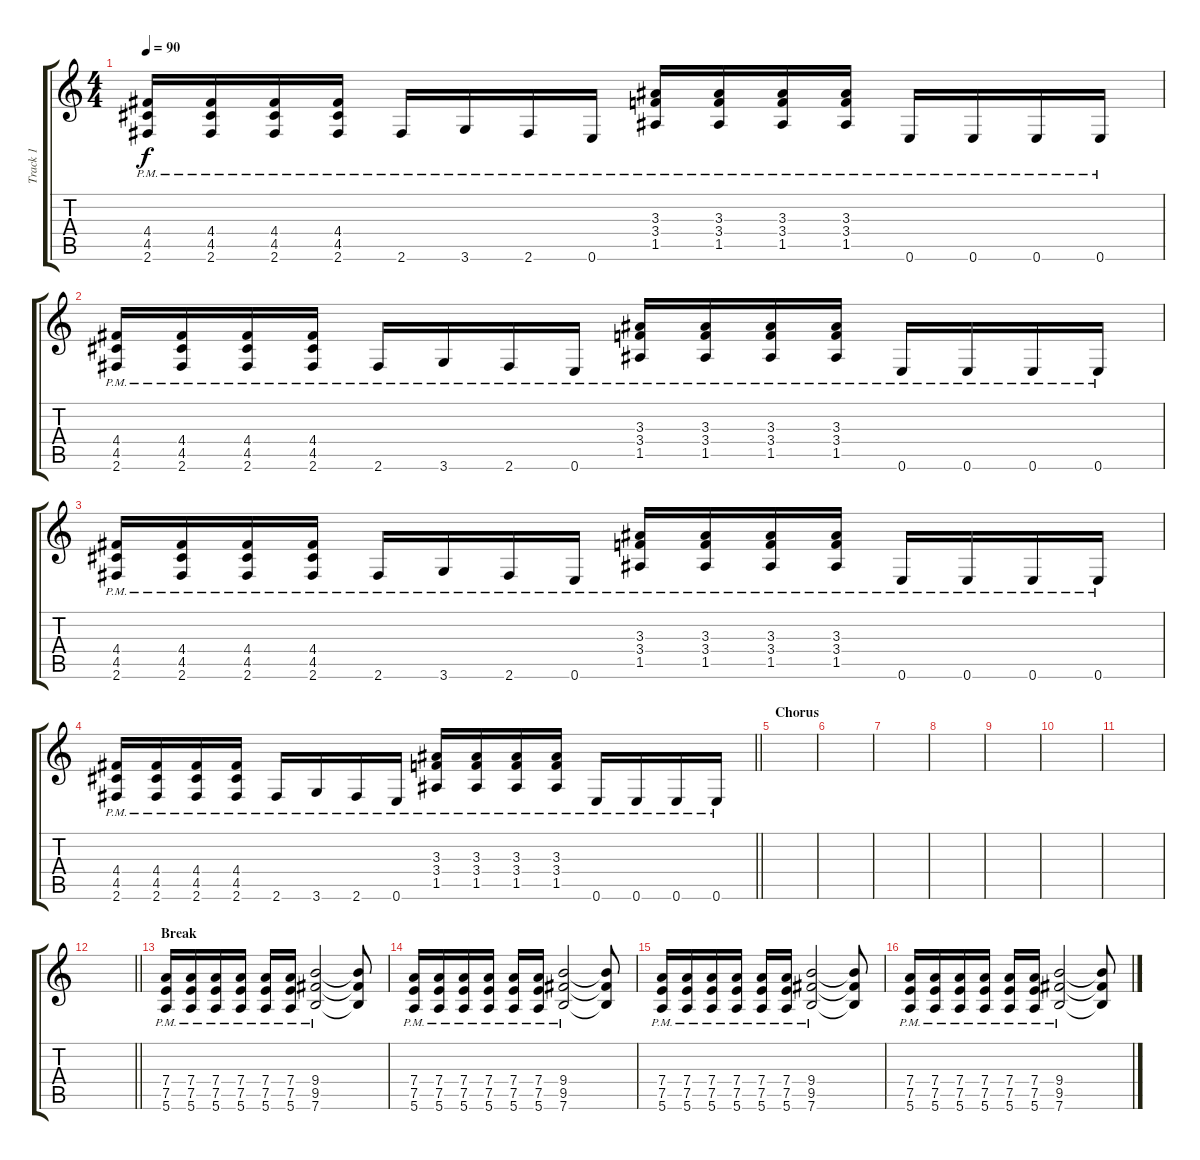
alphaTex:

\track ("Track 1" "Track 1") {instrument distortionguitar}
\staff {score tabs}
\tuning (E4 B3 G3 D3 A2 E2) {hide}
\ts (4 4)
\tempo 90
\clef g2
\ks c
(4.4{pm} 4.5{pm} 2.6{pm}).16{dy f} (4.4{pm} 4.5{pm} 2.6{pm}).16 (4.4{pm} 4.5{pm} 2.6{pm}).16 (4.4{pm} 4.5{pm} 2.6{pm}).16 2.6{pm}.16 3.6{pm}.16 2.6{pm}.16 0.6{pm}.16 (3.3{pm} 3.4{pm} 1.5{pm}).16 (3.3{pm} 3.4{pm} 1.5{pm}).16 (3.3{pm} 3.4{pm} 1.5{pm}).16 (3.3{pm} 3.4{pm} 1.5{pm}).16 0.6{pm}.16 0.6{pm}.16 0.6{pm}.16 0.6{pm}.16 |
(4.4{pm} 4.5{pm} 2.6{pm}).16 (4.4{pm} 4.5{pm} 2.6{pm}).16 (4.4{pm} 4.5{pm} 2.6{pm}).16 (4.4{pm} 4.5{pm} 2.6{pm}).16 2.6{pm}.16 3.6{pm}.16 2.6{pm}.16 0.6{pm}.16 (3.3{pm} 3.4{pm} 1.5{pm}).16 (3.3{pm} 3.4{pm} 1.5{pm}).16 (3.3{pm} 3.4{pm} 1.5{pm}).16 (3.3{pm} 3.4{pm} 1.5{pm}).16 0.6{pm}.16 0.6{pm}.16 0.6{pm}.16 0.6{pm}.16 |
(4.4{pm} 4.5{pm} 2.6{pm}).16 (4.4{pm} 4.5{pm} 2.6{pm}).16 (4.4{pm} 4.5{pm} 2.6{pm}).16 (4.4{pm} 4.5{pm} 2.6{pm}).16 2.6{pm}.16 3.6{pm}.16 2.6{pm}.16 0.6{pm}.16 (3.3{pm} 3.4{pm} 1.5{pm}).16 (3.3{pm} 3.4{pm} 1.5{pm}).16 (3.3{pm} 3.4{pm} 1.5{pm}).16 (3.3{pm} 3.4{pm} 1.5{pm}).16 0.6{pm}.16 0.6{pm}.16 0.6{pm}.16 0.6{pm}.16 |
\barLineRight lightlight
(4.4{pm} 4.5{pm} 2.6{pm}).16 (4.4{pm} 4.5{pm} 2.6{pm}).16 (4.4{pm} 4.5{pm} 2.6{pm}).16 (4.4{pm} 4.5{pm} 2.6{pm}).16 2.6{pm}.16 3.6{pm}.16 2.6{pm}.16 0.6{pm}.16 (3.3{pm} 3.4{pm} 1.5{pm}).16 (3.3{pm} 3.4{pm} 1.5{pm}).16 (3.3{pm} 3.4{pm} 1.5{pm}).16 (3.3{pm} 3.4{pm} 1.5{pm}).16 0.6{pm}.16 0.6{pm}.16 0.6{pm}.16 0.6{pm}.16 |
\section ("" "Chorus")
|
|
|
|
|
|
|
\barLineRight lightlight
|
\section ("" "Break")
(7.4{pm} 7.5{pm} 5.6{pm}).16{volume 15} (7.4{pm} 7.5{pm} 5.6{pm}).16 (7.4{pm} 7.5{pm} 5.6{pm}).16 (7.4{pm} 7.5{pm} 5.6{pm}).16 (7.4{pm} 7.5{pm} 5.6{pm}).16 (7.4{pm} 7.5{pm} 5.6{pm}).16 (9.4 9.5{pm} 7.6{pm}).2 (9.4{t} 9.5{t} 7.6{t}).8 |
(7.4{pm} 7.5{pm} 5.6{pm}).16 (7.4{pm} 7.5{pm} 5.6{pm}).16 (7.4{pm} 7.5{pm} 5.6{pm}).16 (7.4{pm} 7.5{pm} 5.6{pm}).16 (7.4{pm} 7.5{pm} 5.6{pm}).16 (7.4{pm} 7.5{pm} 5.6{pm}).16 (9.4 9.5{pm} 7.6{pm}).2 (9.4{t} 9.5{t} 7.6{t}).8 |
(7.4{pm} 7.5{pm} 5.6{pm}).16 (7.4{pm} 7.5{pm} 5.6{pm}).16 (7.4{pm} 7.5{pm} 5.6{pm}).16 (7.4{pm} 7.5{pm} 5.6{pm}).16 (7.4{pm} 7.5{pm} 5.6{pm}).16 (7.4{pm} 7.5{pm} 5.6{pm}).16 (9.4 9.5{pm} 7.6{pm}).2 (9.4{t} 9.5{t} 7.6{t}).8 |
(7.4{pm} 7.5{pm} 5.6{pm}).16 (7.4{pm} 7.5{pm} 5.6{pm}).16 (7.4{pm} 7.5{pm} 5.6{pm}).16 (7.4{pm} 7.5{pm} 5.6{pm}).16 (7.4{pm} 7.5{pm} 5.6{pm}).16 (7.4{pm} 7.5{pm} 5.6{pm}).16 (9.4 9.5{pm} 7.6{pm}).2 (9.4{t} 9.5{t} 7.6{t}).8
